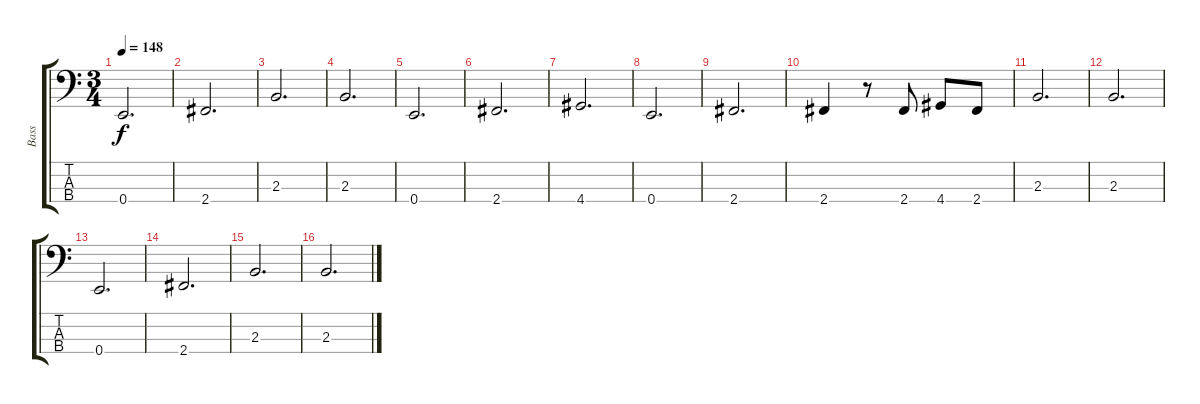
\track ("Bass" "Bass") {instrument fretlessbass}
\staff {score tabs}
\tuning (G2 D2 A1 E1) {hide}
\ts (3 4)
\tempo 148
\clef f4
\ks c
0.4.2{d dy f} |
2.4.2{d} |
2.3.2{d} |
2.3.2{d} |
0.4.2{d} |
2.4.2{d} |
4.4.2{d} |
0.4.2{d} |
2.4.2{d} |
2.4.4 r.8 2.4.8 4.4.8 2.4.8 |
2.3.2{d} |
2.3.2{d} |
0.4.2{d} |
2.4.2{d} |
2.3.2{d} |
2.3.2{d}
